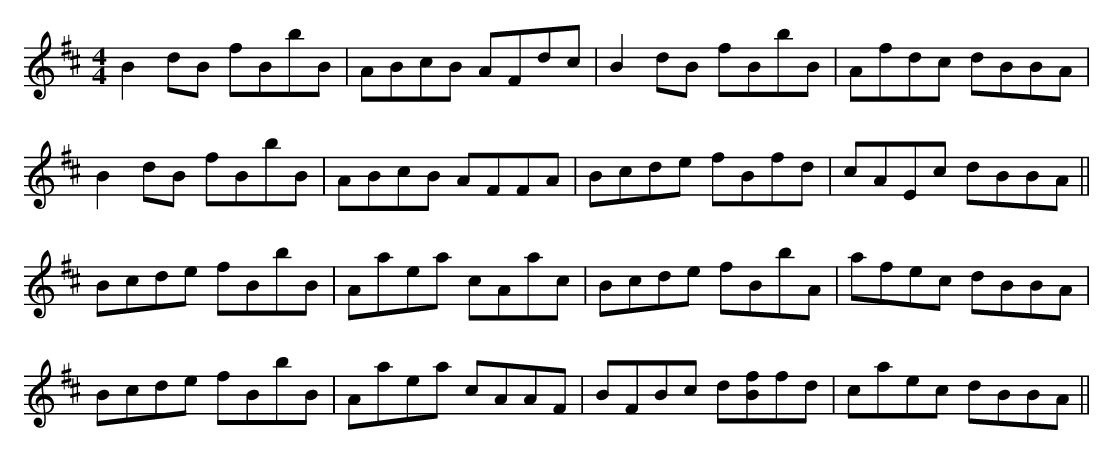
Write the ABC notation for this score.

X:1
M:4/4
K:Bmin
B2dB fBbB|ABcB AFdc|B2dB fBbB|Afdc dBBA|
B2dB fBbB|ABcB AFFA|Bcde fBfd|cAEc dBBA||
Bcde fBbB|Aaea cAac|Bcde fBbA|afec dBBA|
Bcde fBbB|Aaea cAAF|BFBc d[fB]fd|caec dBBA||
